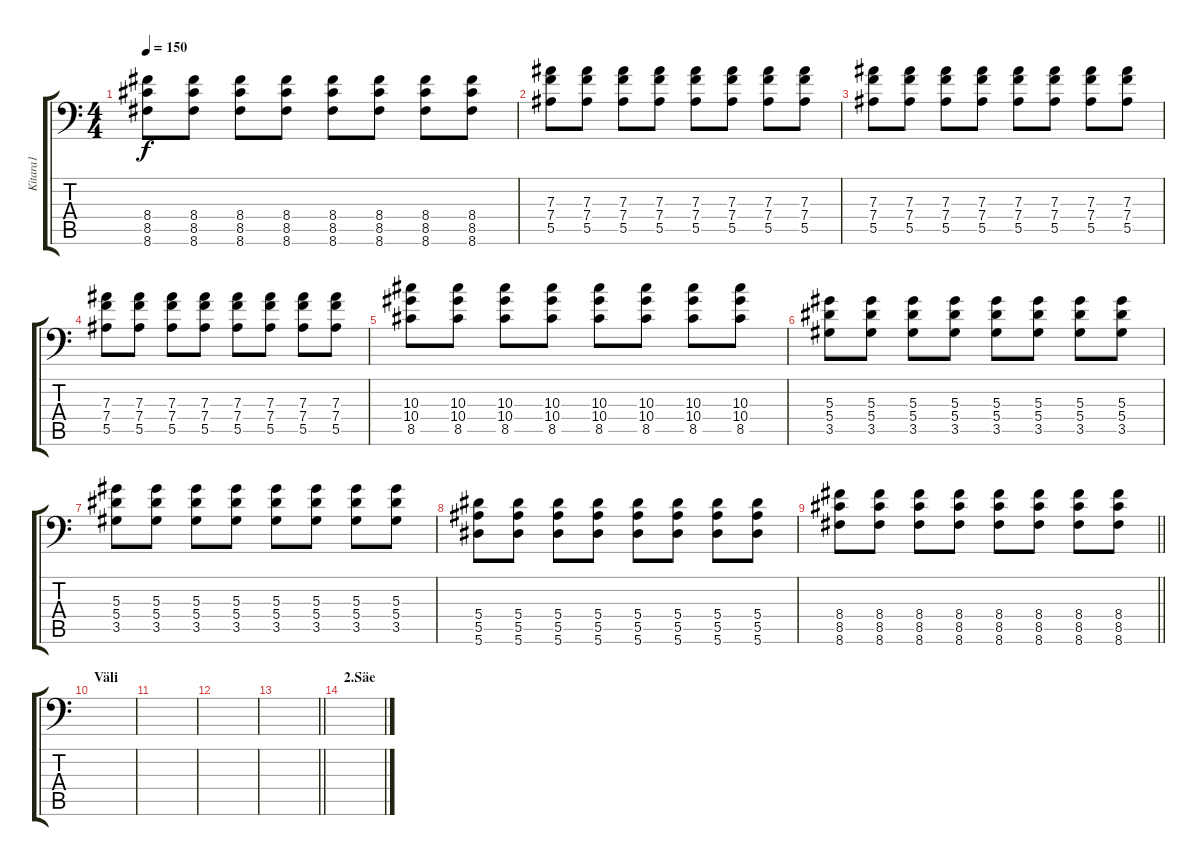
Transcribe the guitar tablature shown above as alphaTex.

\track ("Kitara1" "Kitara1") {instrument distortionguitar}
\staff {score tabs}
\tuning (C4 G3 Eb3 Bb2 F2 Bb1) {hide}
\ts (4 4)
\tempo 150
\clef f4
\ks c
(8.4 8.5 8.6).8{dy f} (8.4 8.5 8.6).8 (8.4 8.5 8.6).8 (8.4 8.5 8.6).8 (8.4 8.5 8.6).8 (8.4 8.5 8.6).8 (8.4 8.5 8.6).8 (8.4 8.5 8.6).8 |
(7.3 7.4 5.5).8 (7.3 7.4 5.5).8 (7.3 7.4 5.5).8 (7.3 7.4 5.5).8 (7.3 7.4 5.5).8 (7.3 7.4 5.5).8 (7.3 7.4 5.5).8 (7.3 7.4 5.5).8 |
(7.3 7.4 5.5).8 (7.3 7.4 5.5).8 (7.3 7.4 5.5).8 (7.3 7.4 5.5).8 (7.3 7.4 5.5).8 (7.3 7.4 5.5).8 (7.3 7.4 5.5).8 (7.3 7.4 5.5).8 |
(7.3 7.4 5.5).8 (7.3 7.4 5.5).8 (7.3 7.4 5.5).8 (7.3 7.4 5.5).8 (7.3 7.4 5.5).8 (7.3 7.4 5.5).8 (7.3 7.4 5.5).8 (7.3 7.4 5.5).8 |
(10.3 10.4 8.5).8 (10.3 10.4 8.5).8 (10.3 10.4 8.5).8 (10.3 10.4 8.5).8 (10.3 10.4 8.5).8 (10.3 10.4 8.5).8 (10.3 10.4 8.5).8 (10.3 10.4 8.5).8 |
(5.3 5.4 3.5).8 (5.3 5.4 3.5).8 (5.3 5.4 3.5).8 (5.3 5.4 3.5).8 (5.3 5.4 3.5).8 (5.3 5.4 3.5).8 (5.3 5.4 3.5).8 (5.3 5.4 3.5).8 |
(5.3 5.4 3.5).8 (5.3 5.4 3.5).8 (5.3 5.4 3.5).8 (5.3 5.4 3.5).8 (5.3 5.4 3.5).8 (5.3 5.4 3.5).8 (5.3 5.4 3.5).8 (5.3 5.4 3.5).8 |
(5.4 5.5 5.6).8 (5.4 5.5 5.6).8 (5.4 5.5 5.6).8 (5.4 5.5 5.6).8 (5.4 5.5 5.6).8 (5.4 5.5 5.6).8 (5.4 5.5 5.6).8 (5.4 5.5 5.6).8 |
\barLineRight lightlight
(8.4 8.5 8.6).8 (8.4 8.5 8.6).8 (8.4 8.5 8.6).8 (8.4 8.5 8.6).8 (8.4 8.5 8.6).8 (8.4 8.5 8.6).8 (8.4 8.5 8.6).8 (8.4 8.5 8.6).8 |
\section ("" "Väli")
|
|
|
\barLineRight lightlight
|
\section ("" "2.Säe")
